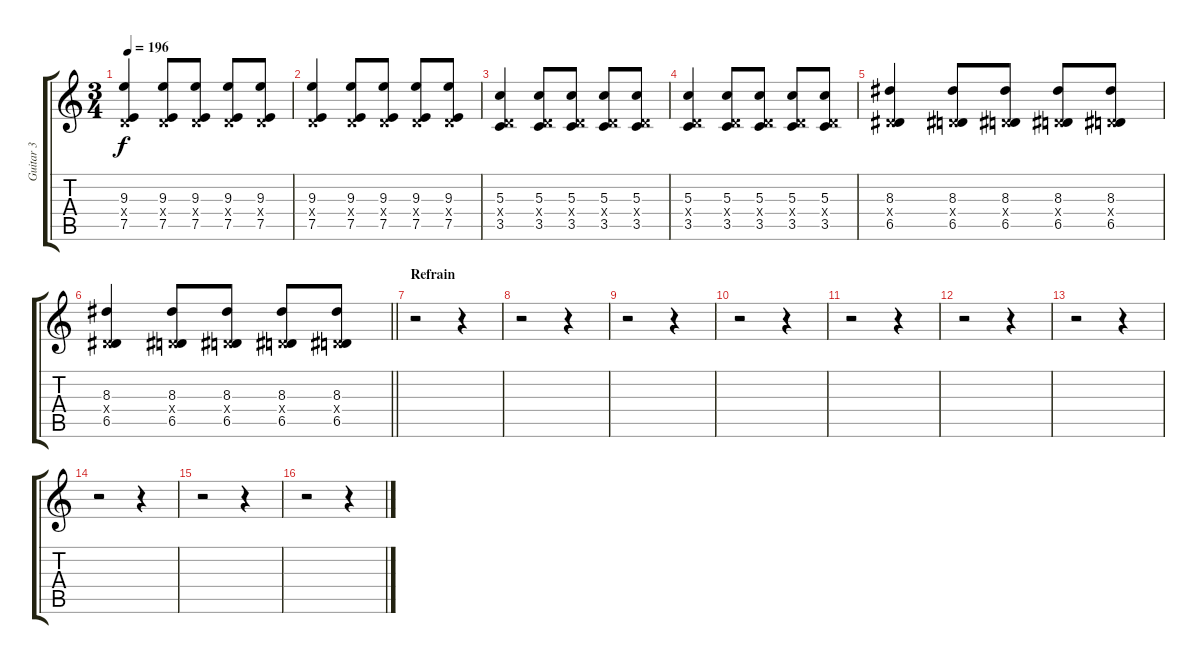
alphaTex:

\track ("Guitar 3" "Guitar 3") {instrument distortionguitar}
\staff {score tabs}
\tuning (E4 B3 G3 D3 A2 E2) {hide}
\ts (3 4)
\tempo 196
\clef g2
\ks c
(9.3 0.4{x} 7.5).4{dy f} (9.3 0.4{x} 7.5).8 (9.3 0.4{x} 7.5).8 (9.3 0.4{x} 7.5).8 (9.3 0.4{x} 7.5).8 |
(9.3 0.4{x} 7.5).4 (9.3 0.4{x} 7.5).8 (9.3 0.4{x} 7.5).8 (9.3 0.4{x} 7.5).8 (9.3 0.4{x} 7.5).8 |
(5.3 0.4{x} 3.5).4 (5.3 0.4{x} 3.5).8 (5.3 0.4{x} 3.5).8 (5.3 0.4{x} 3.5).8 (5.3 0.4{x} 3.5).8 |
(5.3 0.4{x} 3.5).4 (5.3 0.4{x} 3.5).8 (5.3 0.4{x} 3.5).8 (5.3 0.4{x} 3.5).8 (5.3 0.4{x} 3.5).8 |
(8.3 0.4{x} 6.5).4 (8.3 0.4{x} 6.5).8 (8.3 0.4{x} 6.5).8 (8.3 0.4{x} 6.5).8 (8.3 0.4{x} 6.5).8 |
\barLineRight lightlight
(8.3 0.4{x} 6.5).4 (8.3 0.4{x} 6.5).8 (8.3 0.4{x} 6.5).8 (8.3 0.4{x} 6.5).8 (8.3 0.4{x} 6.5).8 |
\section ("" "Refrain")
r.2 r.4 |
r.2 r.4 |
r.2 r.4 |
r.2 r.4 |
r.2 r.4 |
r.2 r.4 |
r.2 r.4 |
r.2 r.4 |
r.2 r.4 |
r.2 r.4
